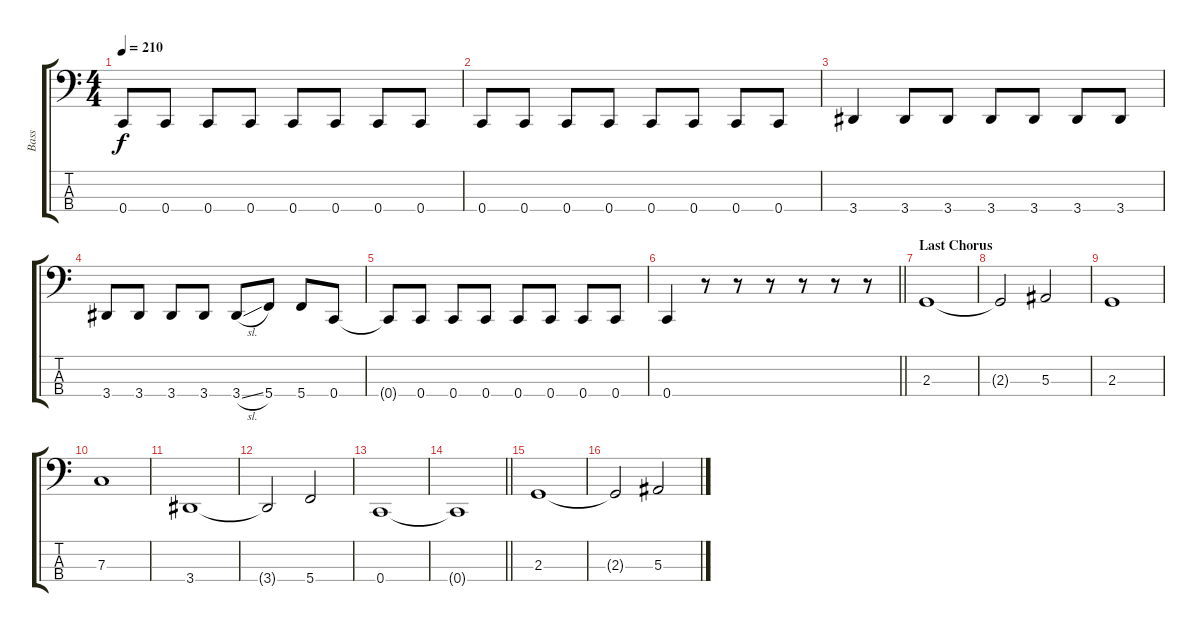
\track ("Bass" "Bass") {instrument electricbassfinger}
\staff {score tabs}
\tuning (Eb2 Bb1 F1 C1) {hide}
\ts (4 4)
\tempo 210
\clef f4
\ks c
0.4{t}.8{dy f} 0.4.8 0.4.8 0.4.8 0.4.8 0.4.8 0.4.8 0.4.8 |
0.4.8 0.4.8 0.4.8 0.4.8 0.4.8 0.4.8 0.4.8 0.4.8 |
3.4.4 3.4.8 3.4.8 3.4.8 3.4.8 3.4.8 3.4.8 |
3.4.8 3.4.8 3.4.8 3.4.8 3.4{sl}.8 5.4.8 5.4.8 0.4.8 |
0.4{t}.8 0.4.8 0.4.8 0.4.8 0.4.8 0.4.8 0.4.8 0.4.8 |
\barLineRight lightlight
0.4.4 r.8 r.8 r.8 r.8 r.8 r.8 |
\section ("" "Last Chorus")
2.3.1 |
2.3{t}.2 5.3.2 |
2.3.1 |
7.3.1 |
3.4.1 |
3.4{t}.2 5.4.2 |
0.4.1 |
\barLineRight lightlight
0.4{t}.1 |
2.3.1 |
2.3{t}.2 5.3.2
